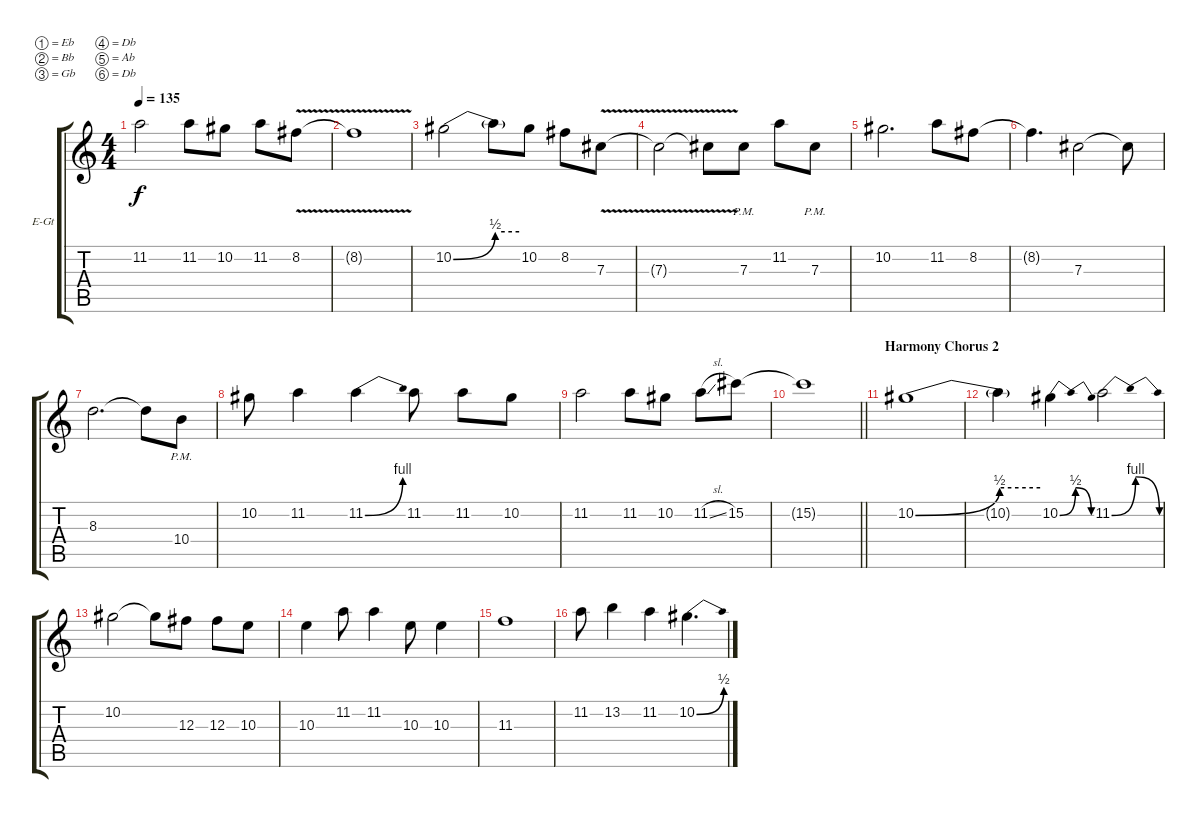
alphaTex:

\bracketExtendMode groupsimilarinstruments
\firstSystemTrackNameOrientation horizontal
\otherSystemsTrackNameOrientation horizontal
\track ("Lead Guitar" "E-Gt") {instrument distortionguitar}
\staff {score tabs}
\tuning (Eb4 Bb3 Gb3 Db3 Ab2 Db2)
\ts (4 4)
\tempo 135
\clef g2
\ks c
11.2.2{dy f} 11.2.8 10.2.8 11.2.8 8.2{v}.8 |
8.2{v t}.1 |
10.2{be (bend 0 0 60 2)}.2 10.2{be (hold 0 2 60 2) t}.8 10.2.8 8.2.8 7.3{v}.8 |
7.3{v t}.2 7.3{v t}.8 7.3{pm}.8 11.2.8 7.3{pm}.8 |
10.2.2{d} 11.2.8 8.2.8 |
8.2{t}.4{d} 7.3.2 7.3{t}.8 |
8.3.2{d} 8.3{t}.8 10.4{pm}.8 |
10.2.8 11.2.4 11.2{be (bend 0 0 60 4)}.4 11.2.8 11.2.8 10.2.8 |
11.2.2 11.2.8 10.2.8 11.2{sl}.8 15.2.8 |
\barLineRight lightlight
15.2{t}.1 |
\section ("" "Harmony Chorus 2")
10.2{be (bend 0 0 60 2)}.1 |
10.2{be (hold 0 2 60 2) t}.4 10.2{be (bendrelease 0 0 30 2 30 2 60 0)}.4 11.2{be (bendrelease 0 0 30 4 30 4 60 0)}.2 |
10.2.2 10.2{t}.8 12.3.8 12.3.8 10.3.8 |
10.3.4 11.2.8 11.2.4 10.3.8 10.3.4 |
11.3.1 |
11.2.8 13.2.4 11.2.4 10.2{be (bend 0 0 60 2)}.4{d}
